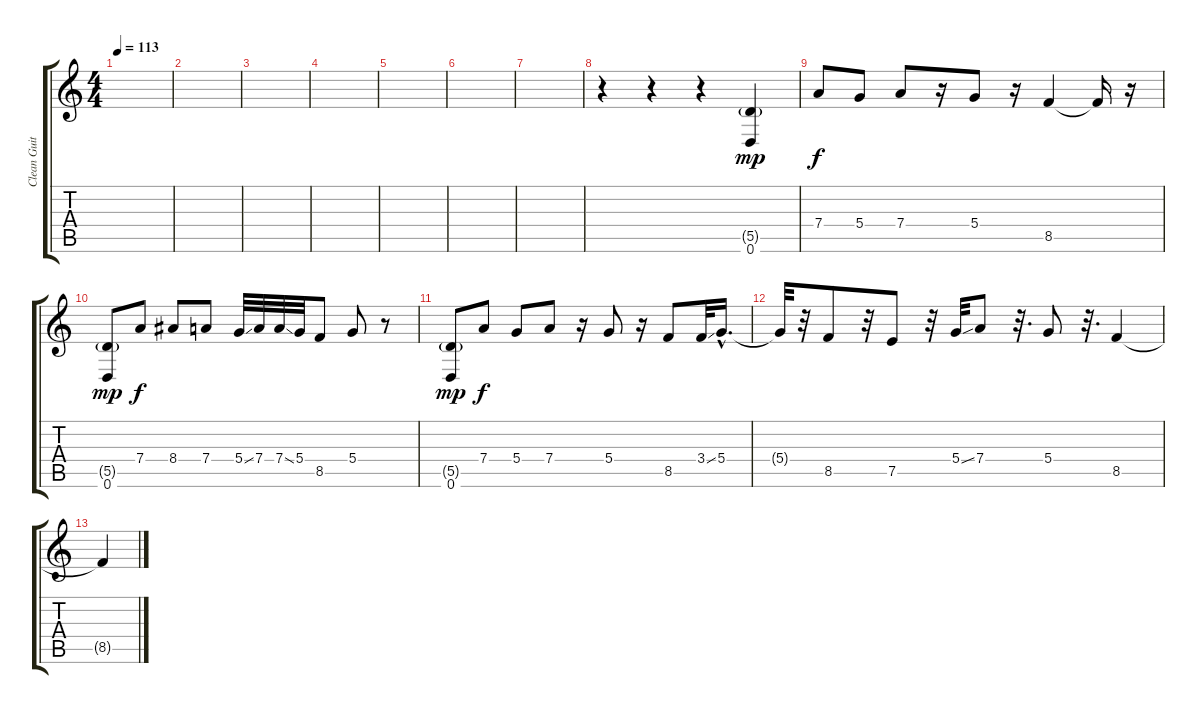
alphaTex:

\track ("Clean Guitar 1" "Clean Guit") {instrument acousticguitarnylon}
\staff {score tabs}
\tuning (E4 B3 G3 D3 A2 D2) {hide}
\ts (4 4)
\tempo 113
\clef g2
\ks c
|
|
|
|
|
|
|
r.4 r.4 r.4 (5.5{g} 0.6).4{dy mp} |
7.4.8{dy f} 5.4.8 7.4.8 r.16 5.4.8 r.16 8.5.4 8.5{t}.16 r.16 |
(5.5{g} 0.6).8{dy mp} 7.4.8{dy f} 8.4.8 7.4.8 5.4{ss}.32 7.4.32 7.4{ss}.32 5.4.32 8.5.8 5.4.8 r.8 |
(5.5{g} 0.6).8{dy mp} 7.4.8{dy f} 5.4.8 7.4.8 r.16 5.4.8 r.16 8.5.8 3.4{ss}.32 5.4{hac}.16{d} |
5.4{t}.32 r.32 8.5.8 r.32 7.5.8 r.32 5.4{ss}.32 7.4.8 r.32{d} 5.4.8 r.32{d} 8.5.4 |
8.5{t}.4
